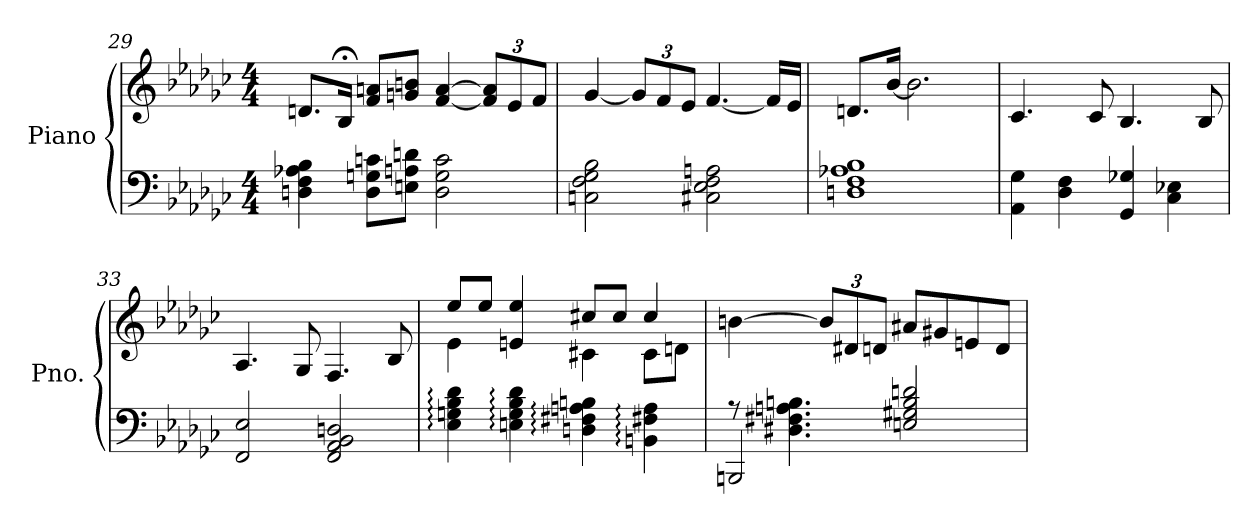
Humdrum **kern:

**kern	**kern
*part1	*part1
*staff2	*staff1
*I"Piano	*
*I'Pno.	*
*clefF4	*clefG2
*k[b-e-a-d-g-c-]	*k[b-e-a-d-g-c-]
*M4/4	*M4/4
=29	=29
4Dn\ 4F\ 4A-X\ 4B-\	8.dn/L
.	16B-;</Jk
8D\ 8Gn\ 8cn\L	8f/ 8an/L
8En\ 8An\ 8dn\J	8gn/ 8bn/J
2D\ 2G\ 2c\	[4f/ [4a/
*	*Xbrackettup
.	12f/] 12a/]L
.	12e-/
.	12f/J
=30	=30
2Cn\ 2F\ 2G-\ 2B-\	[4g-/
.	12g-/L]
.	12f/
.	12e-/J
2C#X\ 2E-\ 2F\ 2An\	[4.f/
.	16f/LL]
.	16e-/JJ
!!LO:LB:g=z
=31	=31
1Dn 1F 1A-X 1B-	8.dn/L
.	[16b-/Jk
.	2.b-\]
=32	=32
4AA-\ 4G-\	4.c-i/
4D-\ 4F\	.
.	8c-/
4GG-/ 4G-X/	4.B-/
4C-\ 4E-X\	.
.	8B-/
=33	=33
2FF/ 2E-/	4.A-/
.	8G-/
2FF/ 2AA-/ 2BB-/ 2Dn/	4.F/
.	8B-/
=34	=34
*	*^
4E-\: 4Gn\: 4B-\: 4d-\:	8ee-/L	4e-\
.	8ee-/J	.
4En\: 4G\: 4B-\: 4d-\:	4en/ 4ee-/	4ryy
4Dn\: 4F#X\: 4An\: 4Bn\:	8cc#X/L	4c#X\
.	8cc#/J	.
4BBn\: 4F#X\: 4A\:	4cc#/	8c#\L
.	.	8dn\J
*	*v	*v
!!LO:LB:g=z
=35	=35
*^	*
2BBBn/	8rA	[4bn\
.	4.D#X\ 4.F#X\ 4.An\ 4.Bn\	.
.	.	12b/L]
.	.	12d#X/
.	.	12dn/J
2En/ 2G#X/ 2B/ 2dn/	2ryy	8a#X/L
.	.	8g#X/
.	.	8en/
.	.	8d/J
*v	*v	*
=	=
*-	*-
